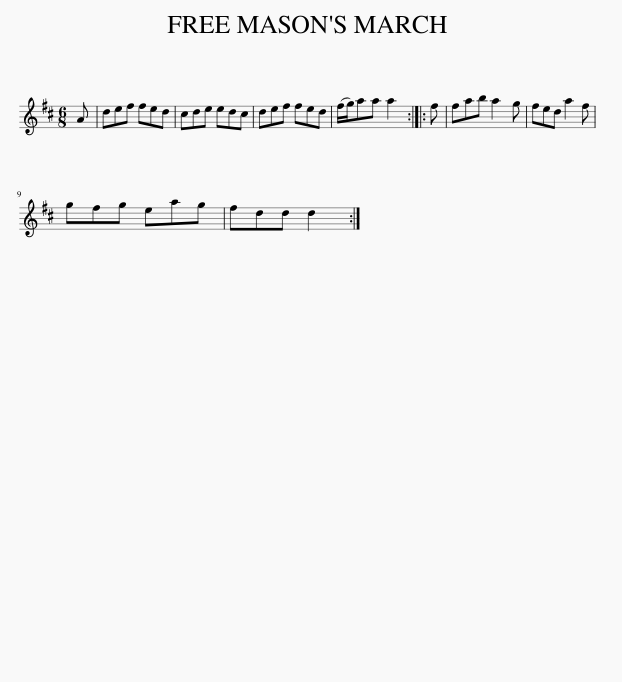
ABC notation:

X:1
L:1/8
M:6/8
I:linebreak $
K:D
V:1 treble
V:1
 A | def fed | cde edc | def fed | (f/g/)aa a2 :: %5
 f | fab a2 g | fed a2 f |$ gfg eag | fdd d2 :| %10
